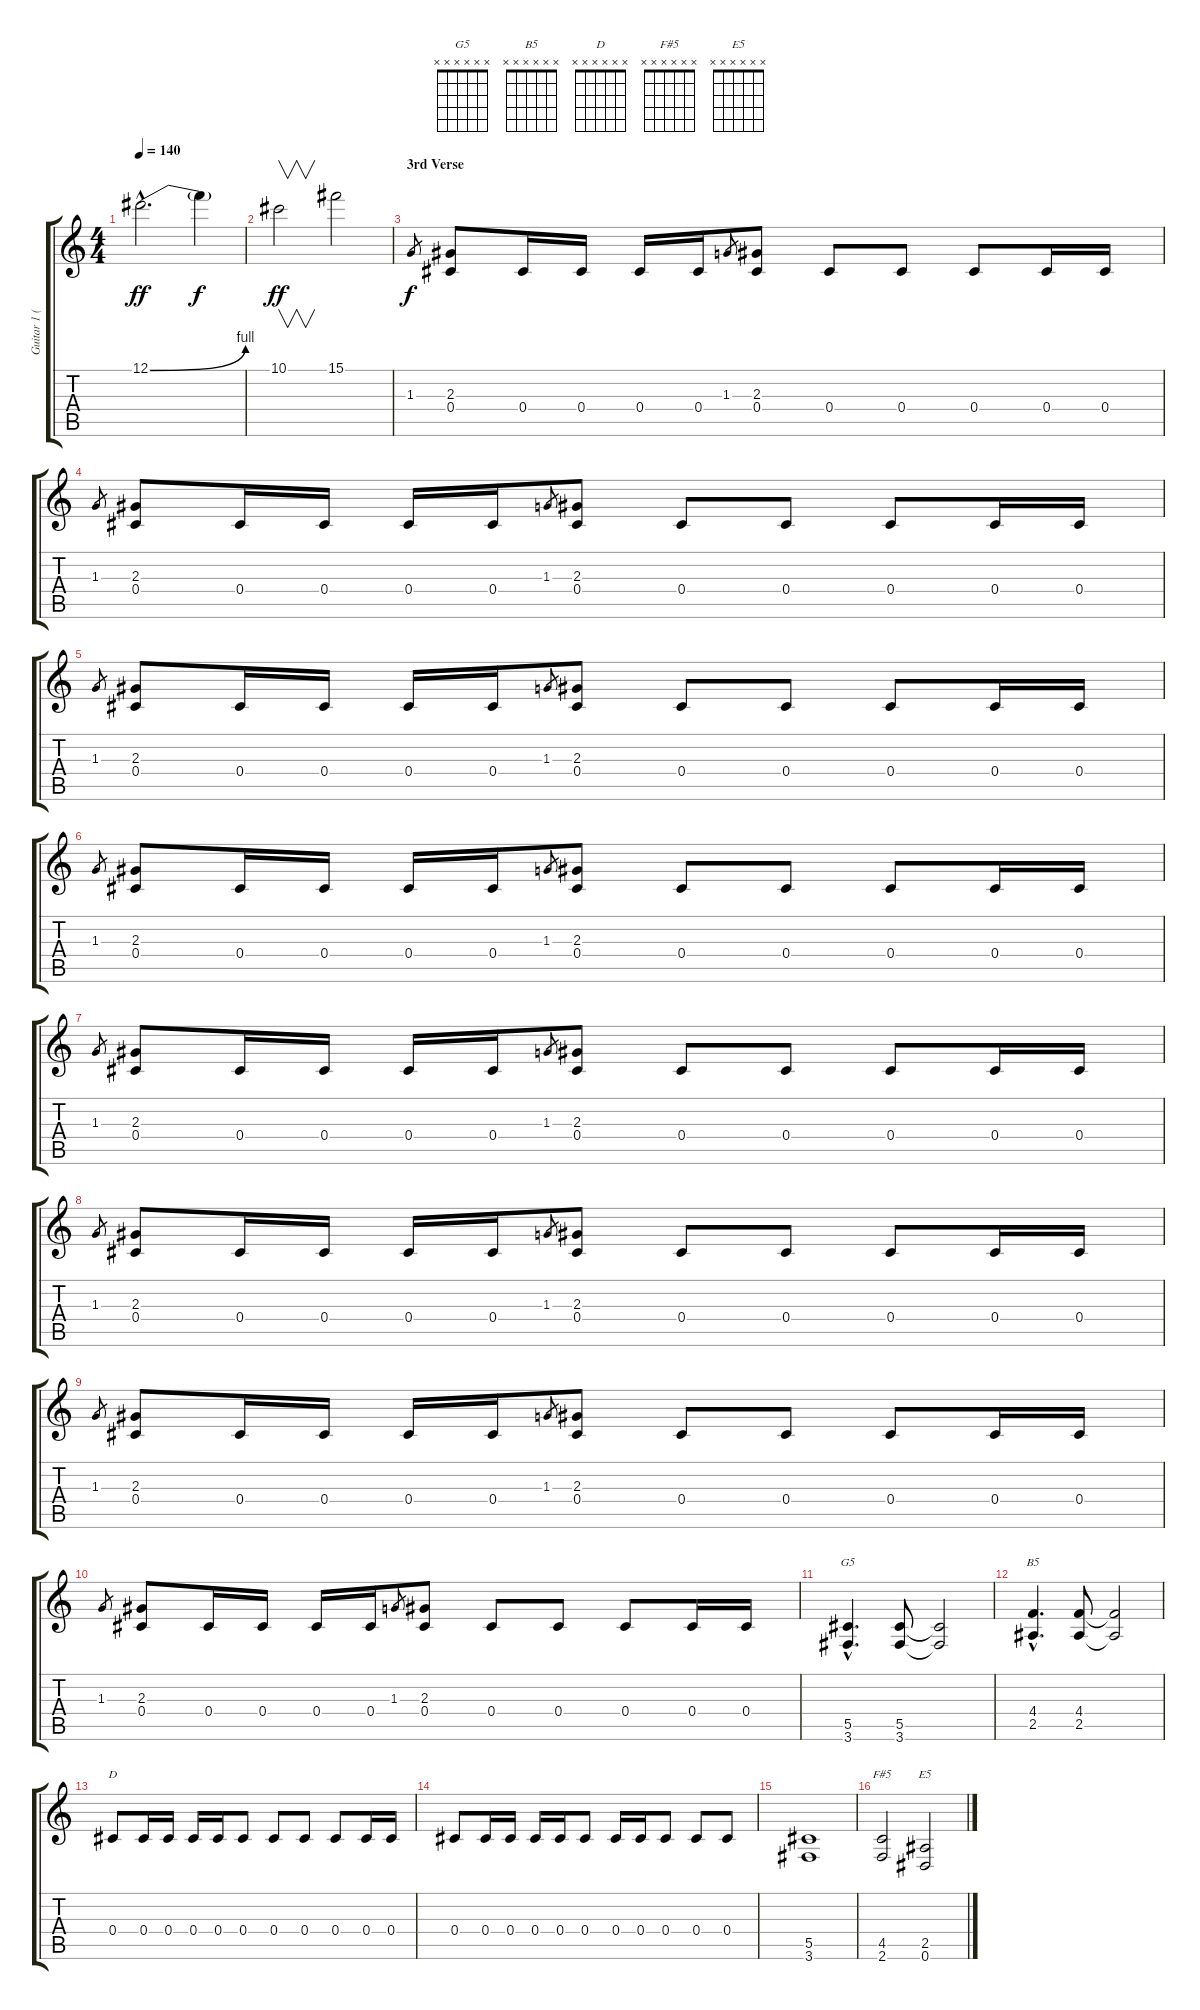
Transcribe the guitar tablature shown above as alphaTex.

\track ("Guitar 1 (Slash)" "Guitar 1 (") {instrument overdrivenguitar}
\staff {score tabs}
\tuning (Eb4 Bb3 Gb3 Db3 Ab2 Eb2) {hide}
\chord ("G5" x x x x x x) {firstfret 0}
\chord ("B5" x x x x x x) {firstfret 0}
\chord ("D" x x x x x x) {firstfret 0}
\chord ("F#5" x x x x x x) {firstfret 0}
\chord ("E5" x x x x x x) {firstfret 0}
\ts (4 4)
\tempo 140
\clef g2
\ks c
12.1{be (bend 0 0 60 4) hac}.2{d dy ff} 12.1{t}.4{dy f} |
10.1.2{v dy ff} 15.1.2 |
\section ("" "3rd Verse")
1.3.8{gr dy f} (2.3 0.4).8 0.4.16 0.4.16 0.4.16 0.4.16 1.3.8{gr} (2.3 0.4).8 0.4.8 0.4.8 0.4.8 0.4.16 0.4.16 |
1.3.8{gr} (2.3 0.4).8 0.4.16 0.4.16 0.4.16 0.4.16 1.3.8{gr} (2.3 0.4).8 0.4.8 0.4.8 0.4.8 0.4.16 0.4.16 |
1.3.8{gr} (2.3 0.4).8 0.4.16 0.4.16 0.4.16 0.4.16 1.3.8{gr} (2.3 0.4).8 0.4.8 0.4.8 0.4.8 0.4.16 0.4.16 |
1.3.8{gr} (2.3 0.4).8 0.4.16 0.4.16 0.4.16 0.4.16 1.3.8{gr} (2.3 0.4).8 0.4.8 0.4.8 0.4.8 0.4.16 0.4.16 |
1.3.8{gr} (2.3 0.4).8 0.4.16 0.4.16 0.4.16 0.4.16 1.3.8{gr} (2.3 0.4).8 0.4.8 0.4.8 0.4.8 0.4.16 0.4.16 |
1.3.8{gr} (2.3 0.4).8 0.4.16 0.4.16 0.4.16 0.4.16 1.3.8{gr} (2.3 0.4).8 0.4.8 0.4.8 0.4.8 0.4.16 0.4.16 |
1.3.8{gr} (2.3 0.4).8 0.4.16 0.4.16 0.4.16 0.4.16 1.3.8{gr} (2.3 0.4).8 0.4.8 0.4.8 0.4.8 0.4.16 0.4.16 |
1.3.8{gr} (2.3 0.4).8 0.4.16 0.4.16 0.4.16 0.4.16 1.3.8{gr} (2.3 0.4).8 0.4.8 0.4.8 0.4.8 0.4.16 0.4.16 |
(5.5{hac} 3.6{hac}).4{d ch "G5"} (5.5 3.6).8 (5.5{t} 3.6{t}).2 |
(4.4{hac} 2.5{hac}).4{d ch "B5"} (4.4 2.5).8 (4.4{t} 2.5{t}).2 |
0.4.8{ch "D"} 0.4.16 0.4.16 0.4.16 0.4.16 0.4.8 0.4.8 0.4.8 0.4.8 0.4.16 0.4.16 |
0.4.8 0.4.16 0.4.16 0.4.16 0.4.16 0.4.8 0.4.16 0.4.16 0.4.8 0.4.8 0.4.8 |
(5.5 3.6).1 |
(4.5 2.6).2{ch "F#5"} (2.5 0.6).2{ch "E5"}
